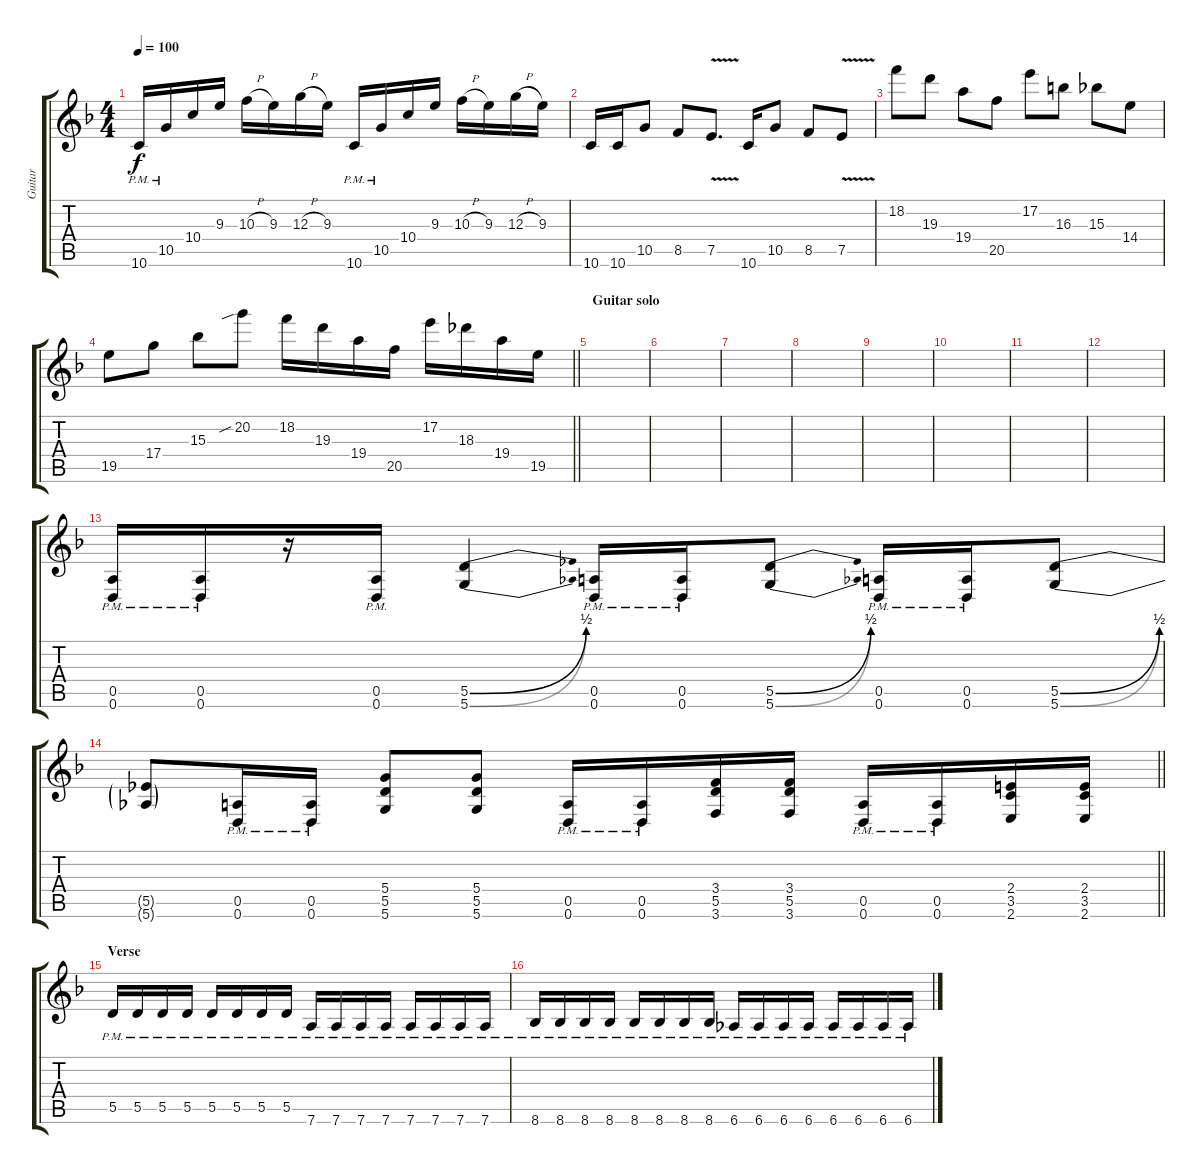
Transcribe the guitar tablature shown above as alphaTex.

\track ("Guitar" "Guitar") {instrument distortionguitar}
\staff {score tabs}
\tuning (E4 B3 G3 D3 A2 D2) {hide}
\ts (4 4)
\tempo 100
\clef g2
\ks dminor
10.6{pm}.16{dy f} 10.5{pm}.16 10.4.16 9.3.16 10.3{h}.16 9.3.16 12.3{h}.16 9.3.16 10.6{pm}.16 10.5{pm}.16 10.4.16 9.3.16 10.3{h}.16 9.3.16 12.3{h}.16 9.3.16 |
10.6.16 10.6.16 10.5.8 8.5.8 7.5{v}.8{d} 10.6.16 10.5.8 8.5.8 7.5{v}.8 |
18.2.8 19.3.8 19.4.8 20.5.8 17.2.8 16.3.8 15.3.8 14.4.8 |
\barLineRight lightlight
19.5.8 17.4.8 15.3.8 20.2{sib}.8 18.2.16 19.3.16 19.4.16 20.5.16 17.2.16 18.3.16 19.4.16 19.5.16 |
\section ("" "Guitar solo")
|
|
|
|
|
|
|
|
(0.5 0.6{pm}).16 (0.5 0.6{pm}).16 r.16 (0.5 0.6{pm}).16 (5.5{be (bend 0 0 60 2)} 5.6{be (bend 0 0 60 2)}).4 (0.5 0.6{pm}).16 (0.5 0.6{pm}).16 (5.5{be (bend 0 0 60 2)} 5.6{be (bend 0 0 60 2)}).8 (0.5 0.6{pm}).16 (0.5 0.6{pm}).16 (5.5{be (bend 0 0 60 2)} 5.6{be (bend 0 0 60 2)}).8 |
\barLineRight lightlight
(5.5{t} 5.6{t}).8 (0.5 0.6{pm}).16 (0.5 0.6{pm}).16 (5.4 5.5 5.6).8 (5.4 5.5 5.6).8 (0.5{pm} 0.6).16 (0.5{pm} 0.6).16 (3.4 5.5 3.6).16 (3.4 5.5 3.6).16 (0.5{pm} 0.6).16 (0.5{pm} 0.6).16 (2.4 3.5 2.6).16 (2.4 3.5 2.6).16 |
\section ("" "Verse")
5.5{pm}.16 5.5{pm}.16 5.5{pm}.16 5.5{pm}.16 5.5{pm}.16 5.5{pm}.16 5.5{pm}.16 5.5{pm}.16 7.6{pm}.16 7.6{pm}.16 7.6{pm}.16 7.6{pm}.16 7.6{pm}.16 7.6{pm}.16 7.6{pm}.16 7.6{pm}.16 |
8.6{pm}.16 8.6{pm}.16 8.6{pm}.16 8.6{pm}.16 8.6{pm}.16 8.6{pm}.16 8.6{pm}.16 8.6{pm}.16 6.6{pm}.16 6.6{pm}.16 6.6{pm}.16 6.6{pm}.16 6.6{pm}.16 6.6{pm}.16 6.6{pm}.16 6.6{pm}.16
